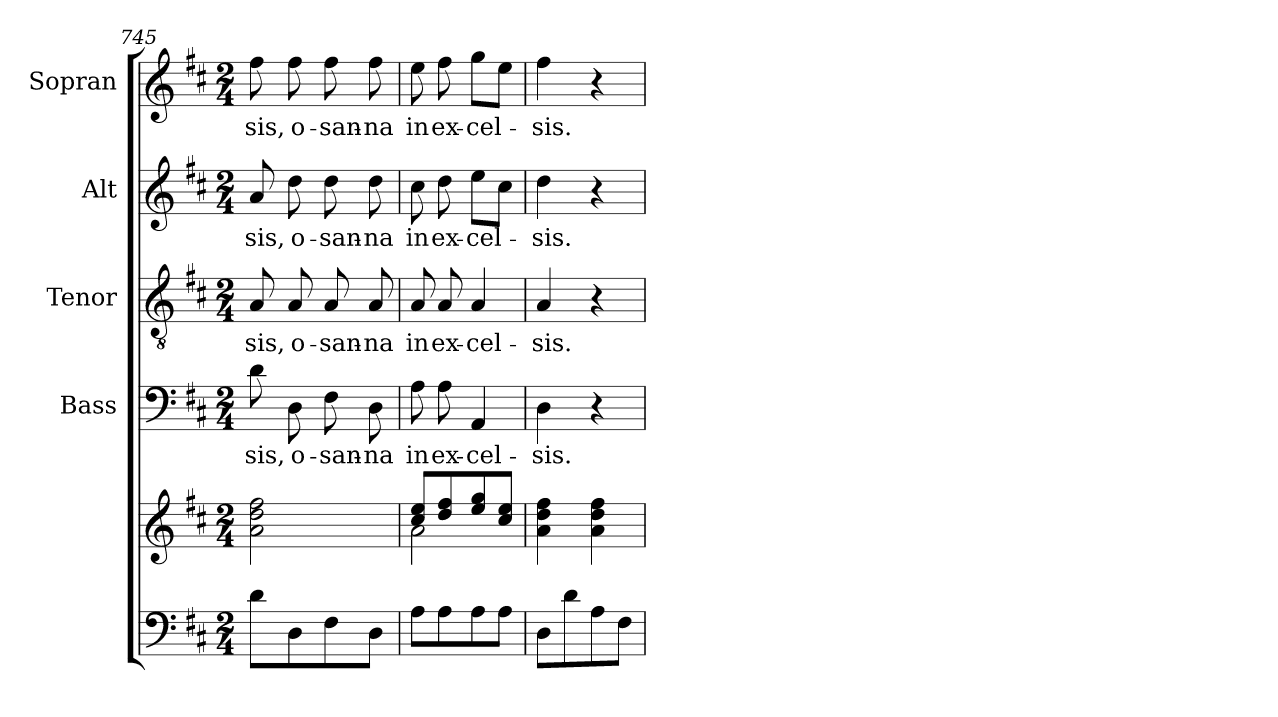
**kern	**kern	**kern	**text	**kern	**text	**kern	**text	**kern	**text
*part5	*part5	*part4	*part4	*part3	*part3	*part2	*part2	*part1	*part1
*staff6	*staff5	*staff4	*staff4	*staff3	*staff3	*staff2	*staff2	*staff1	*staff1
*	*	*I"Bass	*	*I"Tenor	*	*I"Alt	*	*I"Sopran	*
*	*	*I'B.	*	*I'T.	*	*I'A.	*	*I'S.	*
*clefF4	*clefG2	*clefF4	*	*clefGv2	*	*clefG2	*	*clefG2	*
*k[f#c#]	*k[f#c#]	*k[f#c#]	*	*k[f#c#]	*	*k[f#c#]	*	*k[f#c#]	*
*D:	*D:	*D:	*	*D:	*	*D:	*	*D:	*
*M2/4	*M2/4	*M2/4	*	*M2/4	*	*M2/4	*	*M2/4	*
=745	=745	=745	=745	=745	=745	=745	=745	=745	=745
!	!	!	!LO:LY:b	!	!LO:LY:b	!	!LO:LY:b	!	!LO:LY:b
8d\L	2a\ 2dd\ 2ff#\	8d\	-sis,	8A/	-sis,	8a/	-sis,	8ff#\	-sis,
!	!	!	!LO:LY:b	!	!LO:LY:b	!	!LO:LY:b	!	!LO:LY:b
8D\	.	8D\	o-	8A/	o-	8dd\	o-	8ff#\	o-
!	!	!	!LO:LY:b	!	!LO:LY:b	!	!LO:LY:b	!	!LO:LY:b
8F#\	.	8F#\	-san-	8A/	-san-	8dd\	-san-	8ff#\	-san-
!	!	!	!LO:LY:b	!	!LO:LY:b	!	!LO:LY:b	!	!LO:LY:b
8D\J	.	8D\	-na	8A/	-na	8dd\	-na	8ff#\	-na
=746	=746	=746	=746	=746	=746	=746	=746	=746	=746
*	*^	*	*	*	*	*	*	*	*
!	!	!	!	!LO:LY:b	!	!LO:LY:b	!	!LO:LY:b	!	!LO:LY:b
8A\L	8cc#/ 8ee/L	2a\	8A\	in	8A/	in	8cc#\	in	8ee\	in
!	!	!	!	!LO:LY:b	!	!LO:LY:b	!	!LO:LY:b	!	!LO:LY:b
8A\	8dd/ 8ff#/	.	8A\	ex-	8A/	ex-	8dd\	ex-	8ff#\	ex-
!	!	!	!	!LO:LY:b	!	!LO:LY:b	!	!LO:LY:b	!	!LO:LY:b
8A\	8ee/ 8gg/	.	4AA/	-cel-	4A/	-cel-	8ee\L	-cel-	8gg\L	-cel-
8A\J	8cc#/ 8ee/J	.	.	.	.	.	8cc#\J	.	8ee\J	.
*	*v	*v	*	*	*	*	*	*	*	*
=747	=747	=747	=747	=747	=747	=747	=747	=747	=747
!	!	!	!LO:LY:b	!	!LO:LY:b	!	!LO:LY:b	!	!LO:LY:b
8D\L	4a\ 4dd\ 4ff#\	4D\	-sis.	4A/	-sis.	4dd\	-sis.	4ff#\	-sis.
8d\	.	.	.	.	.	.	.	.	.
8A\	4a\ 4dd\ 4ff#\	4r	.	4r	.	4r	.	4r	.
8F#\J	.	.	.	.	.	.	.	.	.
=	=	=	=	=	=	=	=	=	=
*-	*-	*-	*-	*-	*-	*-	*-	*-	*-
